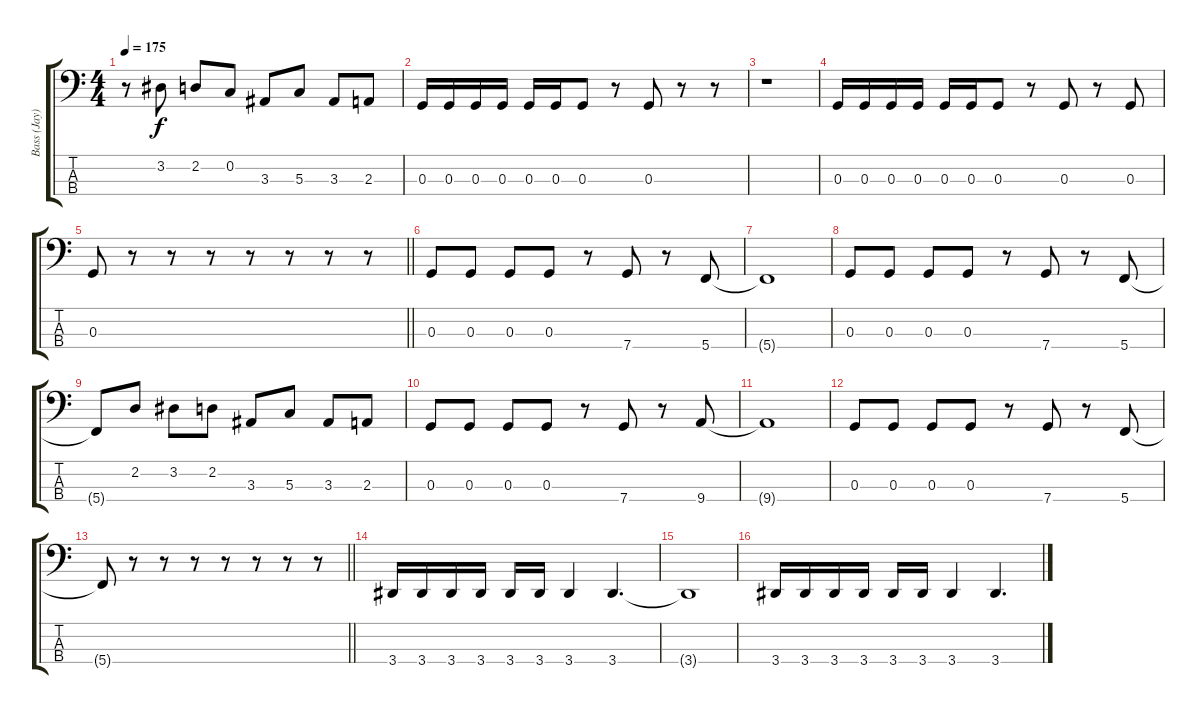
\track ("Bass (Jay)" "Bass (Jay)") {instrument electricbasspick}
\staff {score tabs}
\tuning (F2 C2 G1 C1) {hide}
\ts (4 4)
\tempo 175
\clef f4
\ks c
r.8{dy f} 3.2.8 2.2.8 0.2.8 3.3.8 5.3.8 3.3.8 2.3.8 |
0.3.16 0.3.16 0.3.16 0.3.16 0.3.16 0.3.16 0.3.8 r.8 0.3.8 r.8 r.8 |
r.1 |
0.3.16 0.3.16 0.3.16 0.3.16 0.3.16 0.3.16 0.3.8 r.8 0.3.8 r.8 0.3.8 |
\barLineRight lightlight
0.3.8 r.8 r.8 r.8 r.8 r.8 r.8 r.8 |
0.3.8 0.3.8 0.3.8 0.3.8 r.8 7.4.8 r.8 5.4.8 |
5.4{t}.1 |
0.3.8 0.3.8 0.3.8 0.3.8 r.8 7.4.8 r.8 5.4.8 |
5.4{t}.8 2.2.8 3.2.8 2.2.8 3.3.8 5.3.8 3.3.8 2.3.8 |
0.3.8 0.3.8 0.3.8 0.3.8 r.8 7.4.8 r.8 9.4.8 |
9.4{t}.1 |
0.3.8 0.3.8 0.3.8 0.3.8 r.8 7.4.8 r.8 5.4.8 |
\barLineRight lightlight
5.4{t}.8 r.8 r.8 r.8 r.8 r.8 r.8 r.8 |
3.4.16 3.4.16 3.4.16 3.4.16 3.4.16 3.4.16 3.4.4 3.4.4{d} |
3.4{t}.1 |
3.4.16 3.4.16 3.4.16 3.4.16 3.4.16 3.4.16 3.4.4 3.4.4{d}
